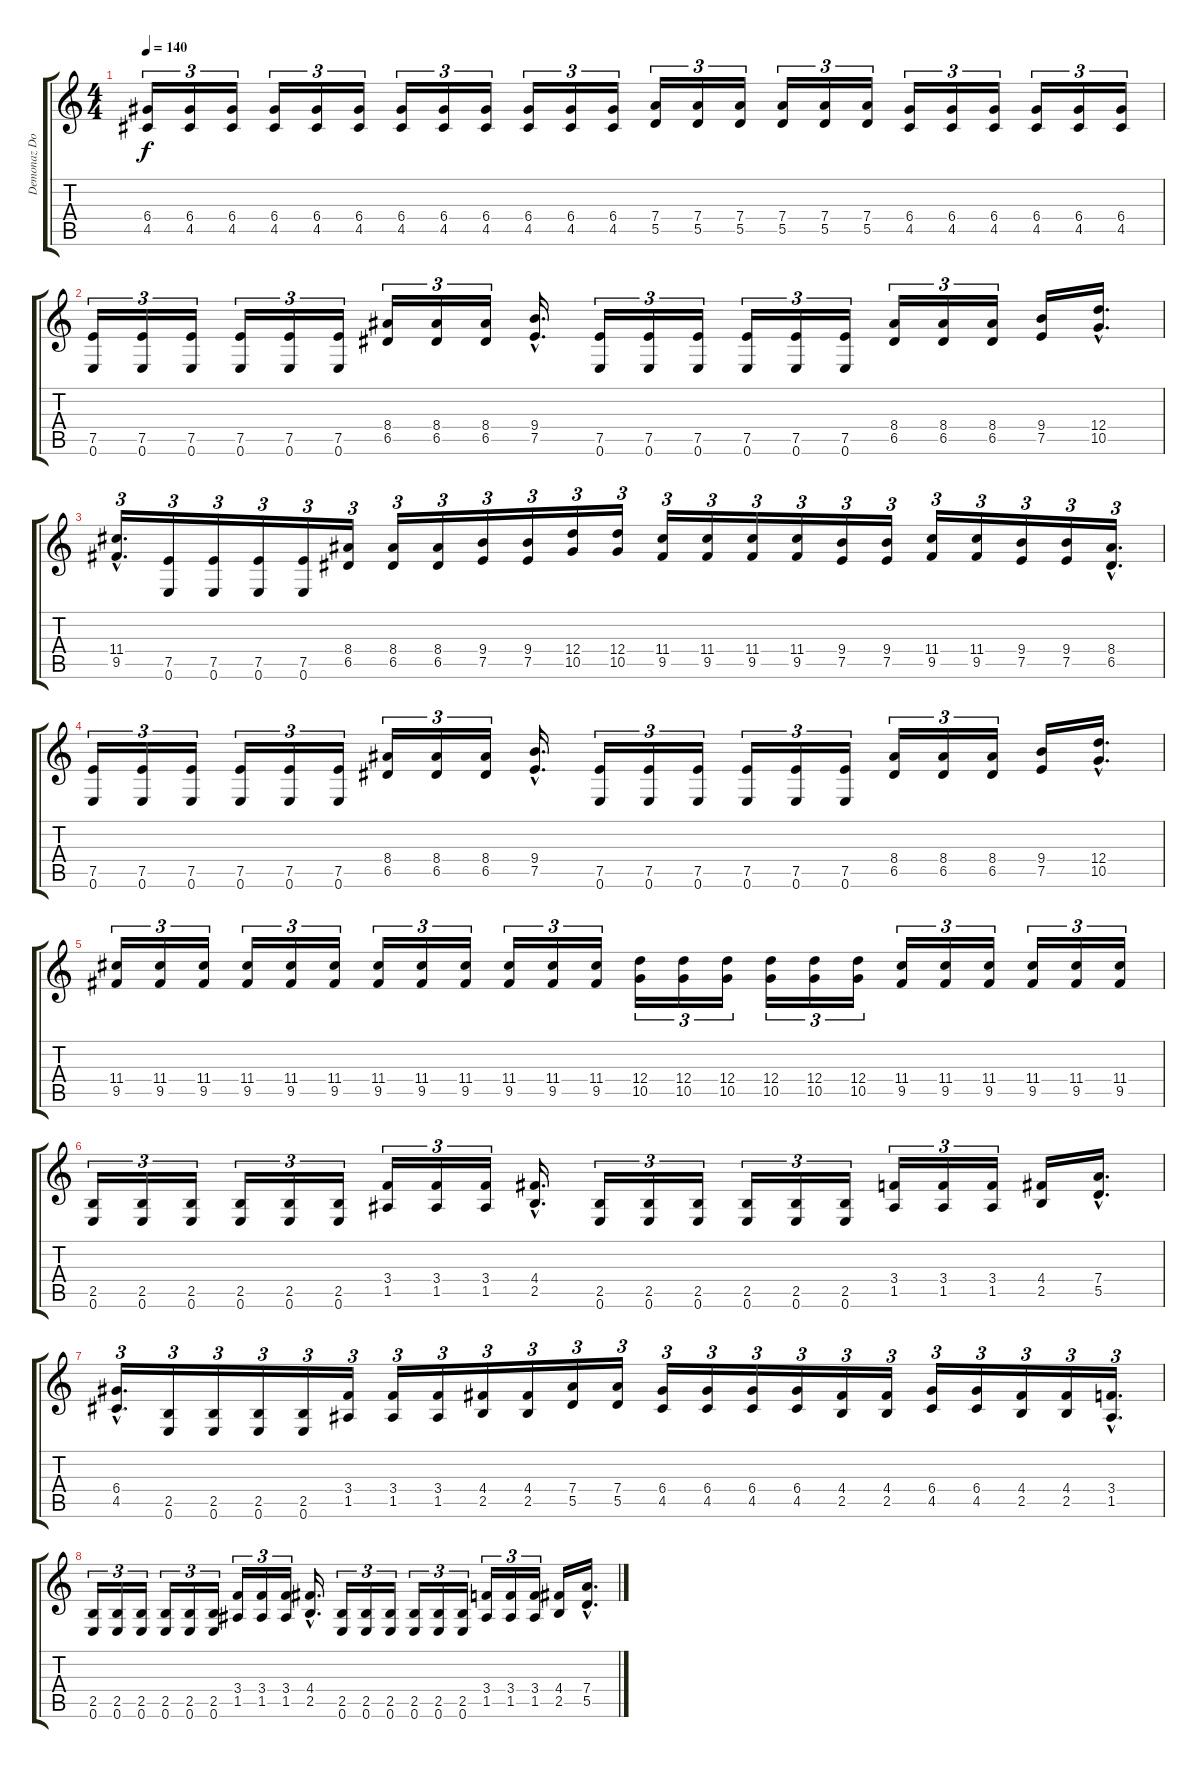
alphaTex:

\track ("Demonaz Doom Occulta" "Demonaz Do") {instrument distortionguitar}
\staff {score tabs}
\tuning (E4 B3 G3 D3 A2 E2) {hide}
\ts (4 4)
\tempo 140
\clef g2
\ks c
(6.4 4.5).16{tu (3 2) dy f} (6.4 4.5).16{tu (3 2)} (6.4 4.5).16{tu (3 2)} (6.4 4.5).16{tu (3 2)} (6.4 4.5).16{tu (3 2)} (6.4 4.5).16{tu (3 2)} (6.4 4.5).16{tu (3 2)} (6.4 4.5).16{tu (3 2)} (6.4 4.5).16{tu (3 2)} (6.4 4.5).16{tu (3 2)} (6.4 4.5).16{tu (3 2)} (6.4 4.5).16{tu (3 2)} (7.4 5.5).16{tu (3 2)} (7.4 5.5).16{tu (3 2)} (7.4 5.5).16{tu (3 2)} (7.4 5.5).16{tu (3 2)} (7.4 5.5).16{tu (3 2)} (7.4 5.5).16{tu (3 2)} (6.4 4.5).16{tu (3 2)} (6.4 4.5).16{tu (3 2)} (6.4 4.5).16{tu (3 2)} (6.4 4.5).16{tu (3 2)} (6.4 4.5).16{tu (3 2)} (6.4 4.5).16{tu (3 2)} |
(7.5 0.6).16{tu (3 2)} (7.5 0.6).16{tu (3 2)} (7.5 0.6).16{tu (3 2)} (7.5 0.6).16{tu (3 2)} (7.5 0.6).16{tu (3 2)} (7.5 0.6).16{tu (3 2)} (8.4 6.5).16{tu (3 2)} (8.4 6.5).16{tu (3 2)} (8.4 6.5).16{tu (3 2)} (9.4{hac} 7.5{hac}).16{d} (7.5 0.6).16{tu (3 2)} (7.5 0.6).16{tu (3 2)} (7.5 0.6).16{tu (3 2)} (7.5 0.6).16{tu (3 2)} (7.5 0.6).16{tu (3 2)} (7.5 0.6).16{tu (3 2)} (8.4 6.5).16{tu (3 2)} (8.4 6.5).16{tu (3 2)} (8.4 6.5).16{tu (3 2)} (9.4 7.5).16 (12.4{hac} 10.5{hac}).16{d} |
(11.4{hac} 9.5{hac}).16{d tu (3 2)} (7.5 0.6).16{tu (3 2)} (7.5 0.6).16{tu (3 2)} (7.5 0.6).16{tu (3 2)} (7.5 0.6).16{tu (3 2)} (8.4 6.5).16{tu (3 2)} (8.4 6.5).16{tu (3 2)} (8.4 6.5).16{tu (3 2)} (9.4 7.5).16{tu (3 2)} (9.4 7.5).16{tu (3 2)} (12.4 10.5).16{tu (3 2)} (12.4 10.5).16{tu (3 2)} (11.4 9.5).16{tu (3 2)} (11.4 9.5).16{tu (3 2)} (11.4 9.5).16{tu (3 2)} (11.4 9.5).16{tu (3 2)} (9.4 7.5).16{tu (3 2)} (9.4 7.5).16{tu (3 2)} (11.4 9.5).16{tu (3 2)} (11.4 9.5).16{tu (3 2)} (9.4 7.5).16{tu (3 2)} (9.4 7.5).16{tu (3 2)} (8.4{hac} 6.5{hac}).16{d tu (3 2)} |
(7.5 0.6).16{tu (3 2)} (7.5 0.6).16{tu (3 2)} (7.5 0.6).16{tu (3 2)} (7.5 0.6).16{tu (3 2)} (7.5 0.6).16{tu (3 2)} (7.5 0.6).16{tu (3 2)} (8.4 6.5).16{tu (3 2)} (8.4 6.5).16{tu (3 2)} (8.4 6.5).16{tu (3 2)} (9.4{hac} 7.5{hac}).16{d} (7.5 0.6).16{tu (3 2)} (7.5 0.6).16{tu (3 2)} (7.5 0.6).16{tu (3 2)} (7.5 0.6).16{tu (3 2)} (7.5 0.6).16{tu (3 2)} (7.5 0.6).16{tu (3 2)} (8.4 6.5).16{tu (3 2)} (8.4 6.5).16{tu (3 2)} (8.4 6.5).16{tu (3 2)} (9.4 7.5).16 (12.4{hac} 10.5{hac}).16{d} |
(11.4 9.5).16{tu (3 2)} (11.4 9.5).16{tu (3 2)} (11.4 9.5).16{tu (3 2)} (11.4 9.5).16{tu (3 2)} (11.4 9.5).16{tu (3 2)} (11.4 9.5).16{tu (3 2)} (11.4 9.5).16{tu (3 2)} (11.4 9.5).16{tu (3 2)} (11.4 9.5).16{tu (3 2)} (11.4 9.5).16{tu (3 2)} (11.4 9.5).16{tu (3 2)} (11.4 9.5).16{tu (3 2)} (12.4 10.5).16{tu (3 2)} (12.4 10.5).16{tu (3 2)} (12.4 10.5).16{tu (3 2)} (12.4 10.5).16{tu (3 2)} (12.4 10.5).16{tu (3 2)} (12.4 10.5).16{tu (3 2)} (11.4 9.5).16{tu (3 2)} (11.4 9.5).16{tu (3 2)} (11.4 9.5).16{tu (3 2)} (11.4 9.5).16{tu (3 2)} (11.4 9.5).16{tu (3 2)} (11.4 9.5).16{tu (3 2)} |
(2.5 0.6).16{tu (3 2)} (2.5 0.6).16{tu (3 2)} (2.5 0.6).16{tu (3 2)} (2.5 0.6).16{tu (3 2)} (2.5 0.6).16{tu (3 2)} (2.5 0.6).16{tu (3 2)} (3.4 1.5).16{tu (3 2)} (3.4 1.5).16{tu (3 2)} (3.4 1.5).16{tu (3 2)} (4.4{hac} 2.5{hac}).16{d} (2.5 0.6).16{tu (3 2)} (2.5 0.6).16{tu (3 2)} (2.5 0.6).16{tu (3 2)} (2.5 0.6).16{tu (3 2)} (2.5 0.6).16{tu (3 2)} (2.5 0.6).16{tu (3 2)} (3.4 1.5).16{tu (3 2)} (3.4 1.5).16{tu (3 2)} (3.4 1.5).16{tu (3 2)} (4.4 2.5).16 (7.4{hac} 5.5{hac}).16{d} |
(6.4{hac} 4.5{hac}).16{d tu (3 2)} (2.5 0.6).16{tu (3 2)} (2.5 0.6).16{tu (3 2)} (2.5 0.6).16{tu (3 2)} (2.5 0.6).16{tu (3 2)} (3.4 1.5).16{tu (3 2)} (3.4 1.5).16{tu (3 2)} (3.4 1.5).16{tu (3 2)} (4.4 2.5).16{tu (3 2)} (4.4 2.5).16{tu (3 2)} (7.4 5.5).16{tu (3 2)} (7.4 5.5).16{tu (3 2)} (6.4 4.5).16{tu (3 2)} (6.4 4.5).16{tu (3 2)} (6.4 4.5).16{tu (3 2)} (6.4 4.5).16{tu (3 2)} (4.4 2.5).16{tu (3 2)} (4.4 2.5).16{tu (3 2)} (6.4 4.5).16{tu (3 2)} (6.4 4.5).16{tu (3 2)} (4.4 2.5).16{tu (3 2)} (4.4 2.5).16{tu (3 2)} (3.4{hac} 1.5{hac}).16{d tu (3 2)} |
(2.5 0.6).16{tu (3 2)} (2.5 0.6).16{tu (3 2)} (2.5 0.6).16{tu (3 2)} (2.5 0.6).16{tu (3 2)} (2.5 0.6).16{tu (3 2)} (2.5 0.6).16{tu (3 2)} (3.4 1.5).16{tu (3 2)} (3.4 1.5).16{tu (3 2)} (3.4 1.5).16{tu (3 2)} (4.4{hac} 2.5{hac}).16{d} (2.5 0.6).16{tu (3 2)} (2.5 0.6).16{tu (3 2)} (2.5 0.6).16{tu (3 2)} (2.5 0.6).16{tu (3 2)} (2.5 0.6).16{tu (3 2)} (2.5 0.6).16{tu (3 2)} (3.4 1.5).16{tu (3 2)} (3.4 1.5).16{tu (3 2)} (3.4 1.5).16{tu (3 2)} (4.4 2.5).16 (7.4{hac} 5.5{hac}).16{d}
